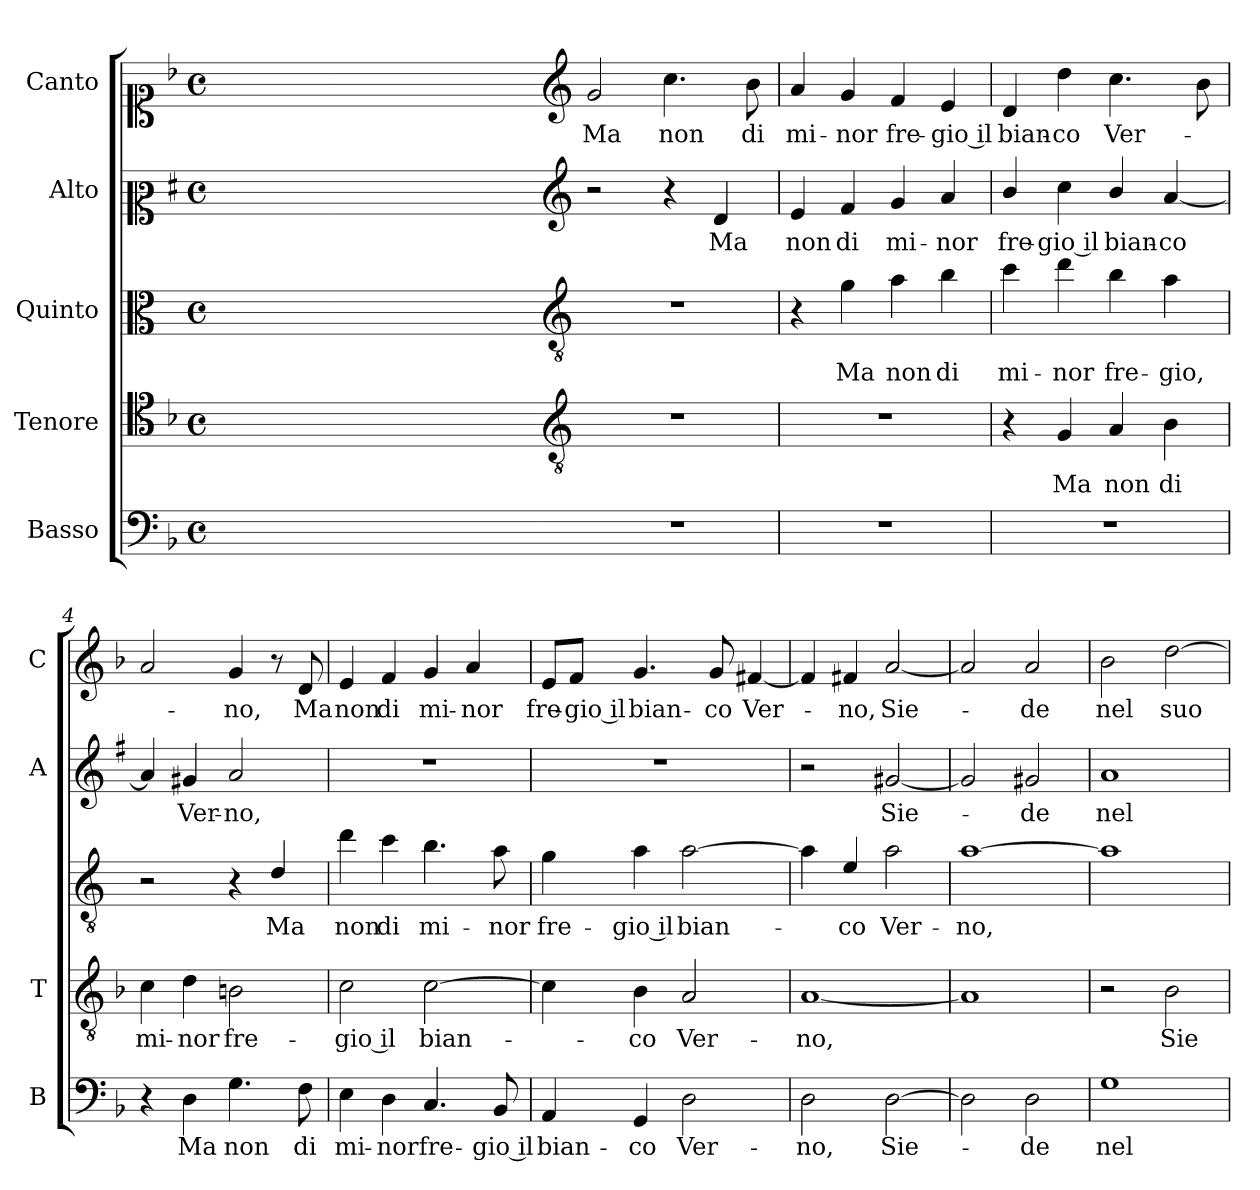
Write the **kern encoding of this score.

**kern	**text	**kern	**text	**kern	**text	**kern	**text	**kern	**text
*part5	*part5	*part4	*part4	*part3	*part3	*part2	*part2	*part1	*part1
*staff5	*staff5	*staff4	*staff4	*staff3	*staff3	*staff2	*staff2	*staff1	*staff1
*I"Basso	*	*I"Tenore	*	*I"Quinto	*	*I"Alto	*	*I"Canto	*
*I'B	*	*I'T	*	*	*	*I'A	*	*I'C	*
*clefF4	*	*clefC4	*	*clefC3	*	*clefC2	*	*clefC1	*
*	*	*	*	*ITrd4c7	*	*ITrd1c2	*	*	*
*k[b-]	*	*k[b-]	*	*k[b-]	*	*k[b-]	*	*k[b-]	*
*F:	*	*F:	*	*F:	*	*F:	*	*F:	*
*M4/4	*	*M4/4	*	*M4/4	*	*M4/4	*	*M4/4	*
*met(c)	*	*met(c)	*	*met(c)	*	*met(c)	*	*met(c)	*
=	=	=	=	=	=	=	=	=	=
1ryy	.	1ryy	.	1ryy	.	1ryy	.	1ryy	.
=1X-	=1X-	=1X-	=1X-	=1X-	=1X-	=1X-	=1X-	=1X-	=1X-
4ryy	.	4ryy	.	4ryy	.	4ryy	.	4ryy	.
4ryy	.	4ryy	.	4ryy	.	4ryy	.	4ryy	.
4ryy	.	4ryy	.	4ryy	.	4ryy	.	4ryy	.
4ryy	.	4ryy	.	4ryy	.	4ryy	.	4ryy	.
=1-	=1-	=1-	=1-	=1-	=1-	=1-	=1-	=1-	=1-
*	*	*clefGv2	*	*clefGv2	*	*clefG2	*	*clefG2	*
!	!	!	!	!	!	!	!	!	!LO:LY:b
1r	.	1r	.	1r	.	2r	.	2g/	Ma
!	!	!	!	!	!	!	!	!	!LO:LY:b
.	.	.	.	.	.	4r	.	4.cc\	non
!	!	!	!	!	!	!	!LO:LY:b	!	!
.	.	.	.	.	.	4c/	Ma	.	.
!	!	!	!	!	!	!	!	!	!LO:LY:b
.	.	.	.	.	.	.	.	8b-\	di
=2	=2	=2	=2	=2	=2	=2	=2	=2	=2
!	!	!	!	!	!	!	!LO:LY:b	!	!LO:LY:b
1r	.	1r	.	4r	.	4d/	non	4a/	mi-
!	!	!	!	!	!LO:LY:b	!	!LO:LY:b	!	!LO:LY:b
.	.	.	.	4c\	Ma	4e/	di	4g/	-nor
!	!	!	!	!	!LO:LY:b	!	!LO:LY:b	!	!LO:LY:b
.	.	.	.	4d\	non	4f/	mi-	4f/	fre-
!	!	!	!	!	!LO:LY:b	!	!LO:LY:b	!	!LO:LY:b
.	.	.	.	4e\	di	4g/	-nor	4e/	-gio il
=3	=3	=3	=3	=3	=3	=3	=3	=3	=3
!	!	!	!	!	!LO:LY:b	!	!LO:LY:b	!	!LO:LY:b
1r	.	4r	.	4f\	mi-	4a/	fre-	4d/	bian-
!	!	!	!LO:LY:b	!	!LO:LY:b	!	!LO:LY:b	!	!LO:LY:b
.	.	4G/	Ma	4g\	-nor	4b-\	-gio il	4dd\	-co
!	!	!	!LO:LY:b	!	!LO:LY:b	!	!LO:LY:b	!	!LO:LY:b
.	.	4A/	non	4e\	fre-	4a/	bian-	4.cc\	Ver-
!	!	!	!LO:LY:b	!	!LO:LY:b	!	!LO:LY:b	!	!
.	.	4B-\	di	4d\	-gio,	[4g/	-co	.	.
.	.	.	.	.	.	.	.	8b-\	.
=4	=4	=4	=4	=4	=4	=4	=4	=4	=4
!	!	!	!LO:LY:b	!	!	!	!	!	!
4r	.	4c\	mi-	2r	.	4g/]	.	2a/	.
!	!LO:LY:b	!	!LO:LY:b	!	!	!	!LO:LY:b	!	!
4D\	Ma	4d\	-nor	.	.	4f#X/	Ver-	.	.
!	!LO:LY:b	!	!LO:LY:b	!	!	!	!LO:LY:b	!	!LO:LY:b
4.G\	non	2Bn\	fre-	4r	.	2g/	-no,	4g/	-no,
!	!	!	!	!	!LO:LY:b	!	!	!	!
.	.	.	.	4G/	Ma	.	.	8r	.
!	!LO:LY:b	!	!	!	!	!	!	!	!LO:LY:b
8F\	di	.	.	.	.	.	.	8d/	Ma
=5	=5	=5	=5	=5	=5	=5	=5	=5	=5
!	!LO:LY:b	!	!LO:LY:b	!	!LO:LY:b	!	!	!	!LO:LY:b
4E\	mi-	2c\	-gio il	4g\	non	1r	.	4e/	non
!	!LO:LY:b	!	!	!	!LO:LY:b	!	!	!	!LO:LY:b
4D\	-nor	.	.	4f\	di	.	.	4f/	di
!	!LO:LY:b	!	!LO:LY:b	!	!LO:LY:b	!	!	!	!LO:LY:b
4.C/	fre-	[2c\	bian-	4.e\	mi-	.	.	4g/	mi-
!	!	!	!	!	!	!	!	!	!LO:LY:b
.	.	.	.	.	.	.	.	4a/	-nor
!	!LO:LY:b	!	!	!	!LO:LY:b	!	!	!	!
8BB-/	-gio il	.	.	8d\	-nor	.	.	.	.
!!LO:LB:g=z
=6	=6	=6	=6	=6	=6	=6	=6	=6	=6
!	!LO:LY:b	!	!	!	!LO:LY:b	!	!	!	!LO:LY:b
4AA/	bian-	4c\]	.	4c\	fre-	1r	.	8e/L	fre-
!	!	!	!	!	!	!	!	!	!LO:LY:b
.	.	.	.	.	.	.	.	8f/J	-gio il
!	!LO:LY:b	!	!LO:LY:b	!	!LO:LY:b	!	!	!	!LO:LY:b
4GG/	-co	4B-\	-co	4d\	-gio il	.	.	4.g/	bian-
!	!LO:LY:b	!	!LO:LY:b	!	!LO:LY:b	!	!	!	!
2D\	Ver-	2A/	Ver-	[2d\	bian-	.	.	.	.
!	!	!	!	!	!	!	!	!	!LO:LY:b
.	.	.	.	.	.	.	.	8g/	-co
!	!	!	!	!	!	!	!	!	!LO:LY:b
.	.	.	.	.	.	.	.	[4f#X/	Ver-
=7	=7	=7	=7	=7	=7	=7	=7	=7	=7
!	!LO:LY:b	!	!LO:LY:b	!	!	!	!	!	!
2D\	-no,	[1A	-no,	4d\]	.	2r	.	4f#/]	.
!	!	!	!	!	!LO:LY:b	!	!	!	!LO:LY:b
.	.	.	.	4A/	-co	.	.	4f#X/	-no,
!	!LO:LY:b	!	!	!	!LO:LY:b	!	!LO:LY:b	!	!LO:LY:b
[2D\	Sie-	.	.	2d\	Ver-	[2f#X/	Sie-	[2a/	Sie-
=8	=8	=8	=8	=8	=8	=8	=8	=8	=8
!	!	!	!	!	!LO:LY:b	!	!	!	!
2D\]	.	1A]	.	[1d	-no,	2f#/]	.	2a/]	.
!	!LO:LY:b	!	!	!	!	!	!LO:LY:b	!	!LO:LY:b
2D\	-de	.	.	.	.	2f#X/	-de	2a/	-de
=9	=9	=9	=9	=9	=9	=9	=9	=9	=9
!	!LO:LY:b	!	!	!	!	!	!LO:LY:b	!	!LO:LY:b
1G	nel	2r	.	1d]	.	1g	nel	2b-\	nel
!	!	!	!LO:LY:b	!	!	!	!	!	!LO:LY:b
.	.	2B-\	Sie-	.	.	.	.	[2dd\	suo
=	=	=	=	=	=	=	=	=	=
*-	*-	*-	*-	*-	*-	*-	*-	*-	*-
